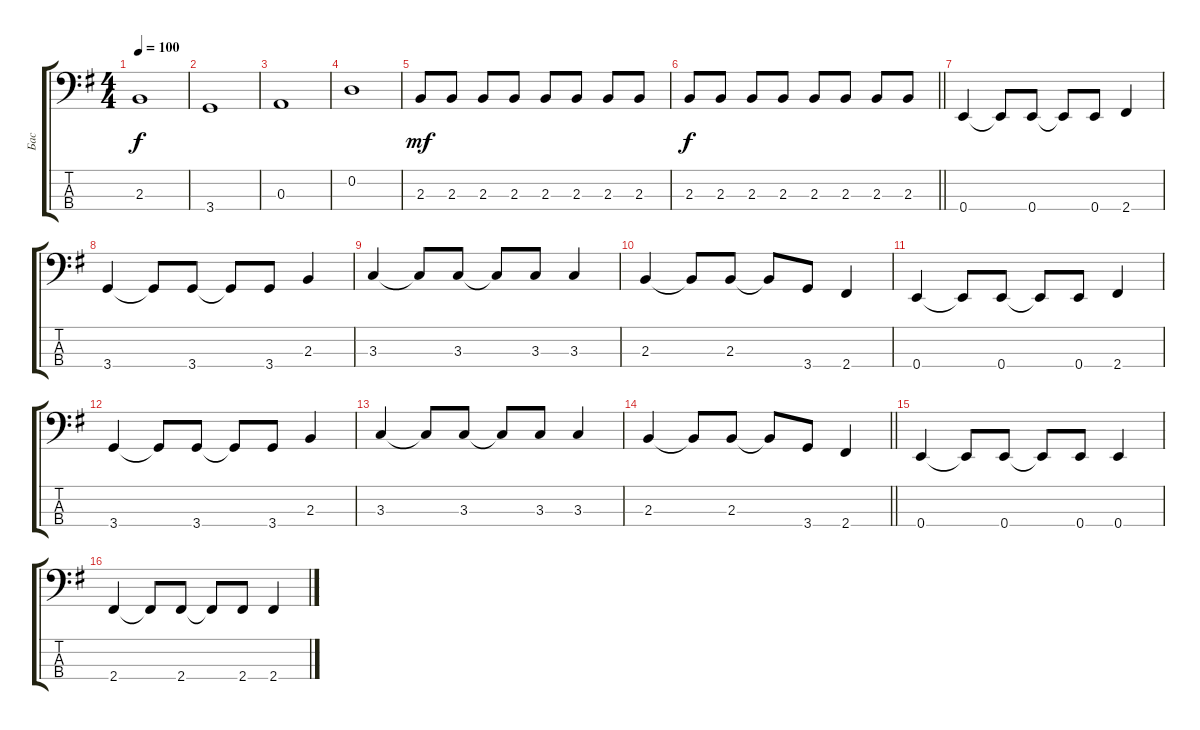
\track ("Бас" "Бас") {instrument electricbassfinger}
\staff {score tabs}
\tuning (G2 D2 A1 E1) {hide}
\ts (4 4)
\tempo 100
\clef f4
\ks eminor
2.3.1{dy f} |
3.4.1 |
0.3.1 |
0.2.1 |
2.3.8{dy mf} 2.3.8 2.3.8 2.3.8 2.3.8 2.3.8 2.3.8 2.3.8 |
\barLineRight lightlight
2.3.8{dy f} 2.3.8 2.3.8 2.3.8 2.3.8 2.3.8 2.3.8 2.3.8 |
\section ("" "")
0.4.4 0.4{t}.8 0.4.8 0.4{t}.8 0.4.8 2.4.4 |
3.4.4 3.4{t}.8 3.4.8 3.4{t}.8 3.4.8 2.3.4 |
3.3.4 3.3{t}.8 3.3.8 3.3{t}.8 3.3.8 3.3.4 |
2.3.4 2.3{t}.8 2.3.8 2.3{t}.8 3.4.8 2.4.4 |
0.4.4 0.4{t}.8 0.4.8 0.4{t}.8 0.4.8 2.4.4 |
3.4.4 3.4{t}.8 3.4.8 3.4{t}.8 3.4.8 2.3.4 |
3.3.4 3.3{t}.8 3.3.8 3.3{t}.8 3.3.8 3.3.4 |
\barLineRight lightlight
2.3.4 2.3{t}.8 2.3.8 2.3{t}.8 3.4.8 2.4.4 |
\section ("" "")
0.4.4 0.4{t}.8 0.4.8 0.4{t}.8 0.4.8 0.4.4 |
2.4.4 2.4{t}.8 2.4.8 2.4{t}.8 2.4.8 2.4.4
